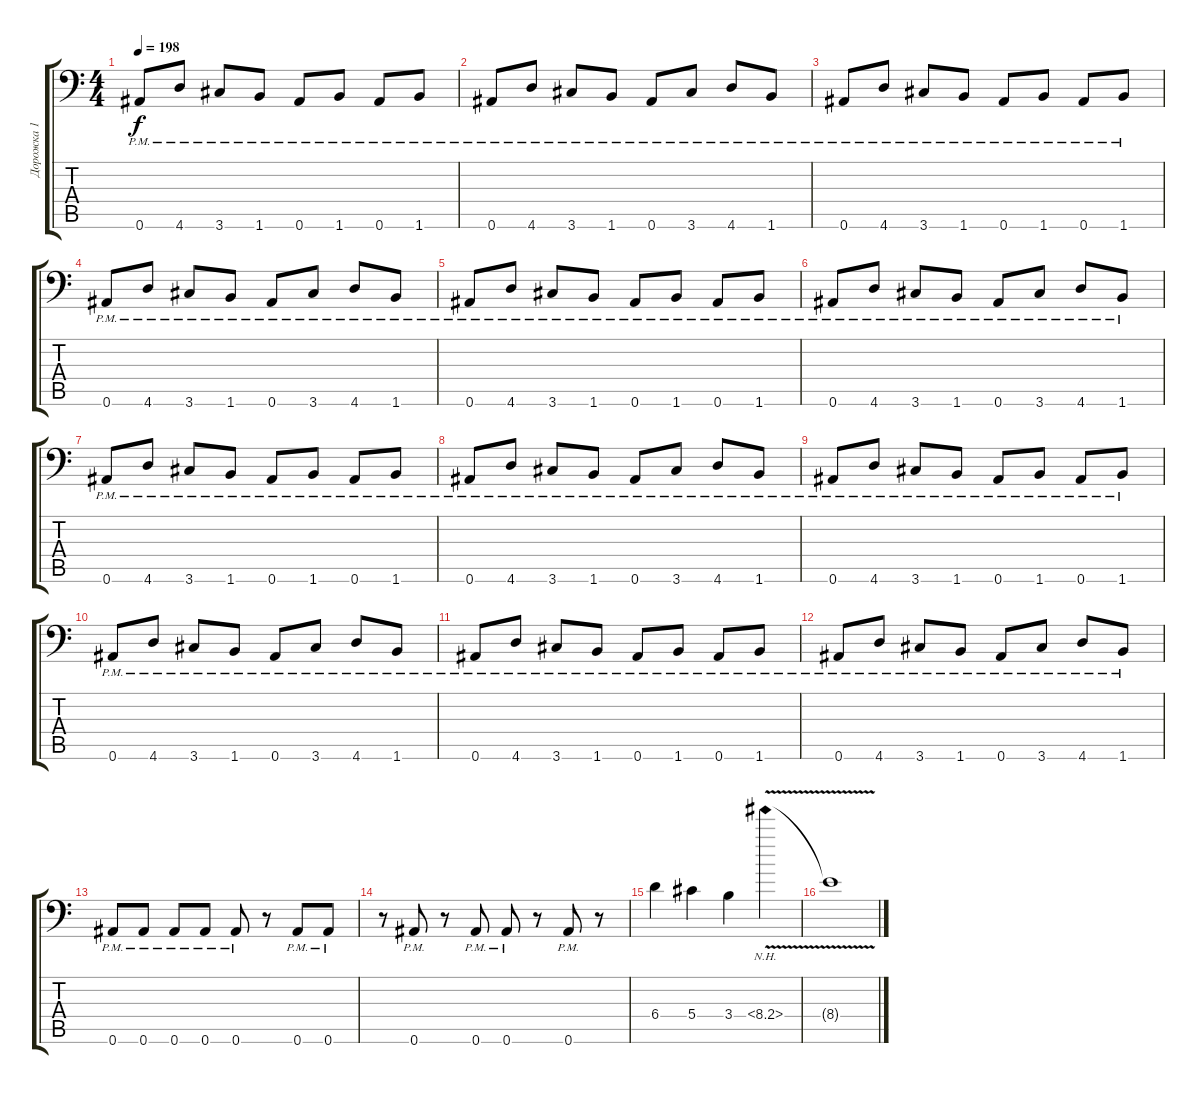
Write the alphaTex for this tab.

\track ("Дорожка 1" "Дорожка 1") {instrument distortionguitar}
\staff {score tabs}
\tuning (Bb3 F3 Db3 Ab2 Eb2 Bb1) {hide}
\ts (4 4)
\tempo 198
\clef f4
\ks c
0.6{pm}.8{dy f} 4.6{pm}.8 3.6{pm}.8 1.6{pm}.8 0.6{pm}.8 1.6{pm}.8 0.6{pm}.8 1.6{pm}.8 |
0.6{pm}.8 4.6{pm}.8 3.6{pm}.8 1.6{pm}.8 0.6{pm}.8 3.6{pm}.8 4.6{pm}.8 1.6{pm}.8 |
0.6{pm}.8 4.6{pm}.8 3.6{pm}.8 1.6{pm}.8 0.6{pm}.8 1.6{pm}.8 0.6{pm}.8 1.6{pm}.8 |
0.6{pm}.8 4.6{pm}.8 3.6{pm}.8 1.6{pm}.8 0.6{pm}.8 3.6{pm}.8 4.6{pm}.8 1.6{pm}.8 |
0.6{pm}.8 4.6{pm}.8 3.6{pm}.8 1.6{pm}.8 0.6{pm}.8 1.6{pm}.8 0.6{pm}.8 1.6{pm}.8 |
0.6{pm}.8 4.6{pm}.8 3.6{pm}.8 1.6{pm}.8 0.6{pm}.8 3.6{pm}.8 4.6{pm}.8 1.6{pm}.8 |
0.6{pm}.8 4.6{pm}.8 3.6{pm}.8 1.6{pm}.8 0.6{pm}.8 1.6{pm}.8 0.6{pm}.8 1.6{pm}.8 |
0.6{pm}.8 4.6{pm}.8 3.6{pm}.8 1.6{pm}.8 0.6{pm}.8 3.6{pm}.8 4.6{pm}.8 1.6{pm}.8 |
0.6{pm}.8 4.6{pm}.8 3.6{pm}.8 1.6{pm}.8 0.6{pm}.8 1.6{pm}.8 0.6{pm}.8 1.6{pm}.8 |
0.6{pm}.8 4.6{pm}.8 3.6{pm}.8 1.6{pm}.8 0.6{pm}.8 3.6{pm}.8 4.6{pm}.8 1.6{pm}.8 |
0.6{pm}.8 4.6{pm}.8 3.6{pm}.8 1.6{pm}.8 0.6{pm}.8 1.6{pm}.8 0.6{pm}.8 1.6{pm}.8 |
0.6{pm}.8 4.6{pm}.8 3.6{pm}.8 1.6{pm}.8 0.6{pm}.8 3.6{pm}.8 4.6{pm}.8 1.6{pm}.8 |
0.6{pm}.8 0.6{pm}.8 0.6{pm}.8 0.6{pm}.8 0.6{pm}.8 r.8 0.6{pm}.8 0.6{pm}.8 |
r.8 0.6{pm}.8 r.8 0.6{pm}.8 0.6{pm}.8 r.8 0.6{pm}.8 r.8 |
6.4.4 5.4.4 3.4.4 8.4{nh v}.4{instrument guitarharmonics} |
8.4{t}.1
